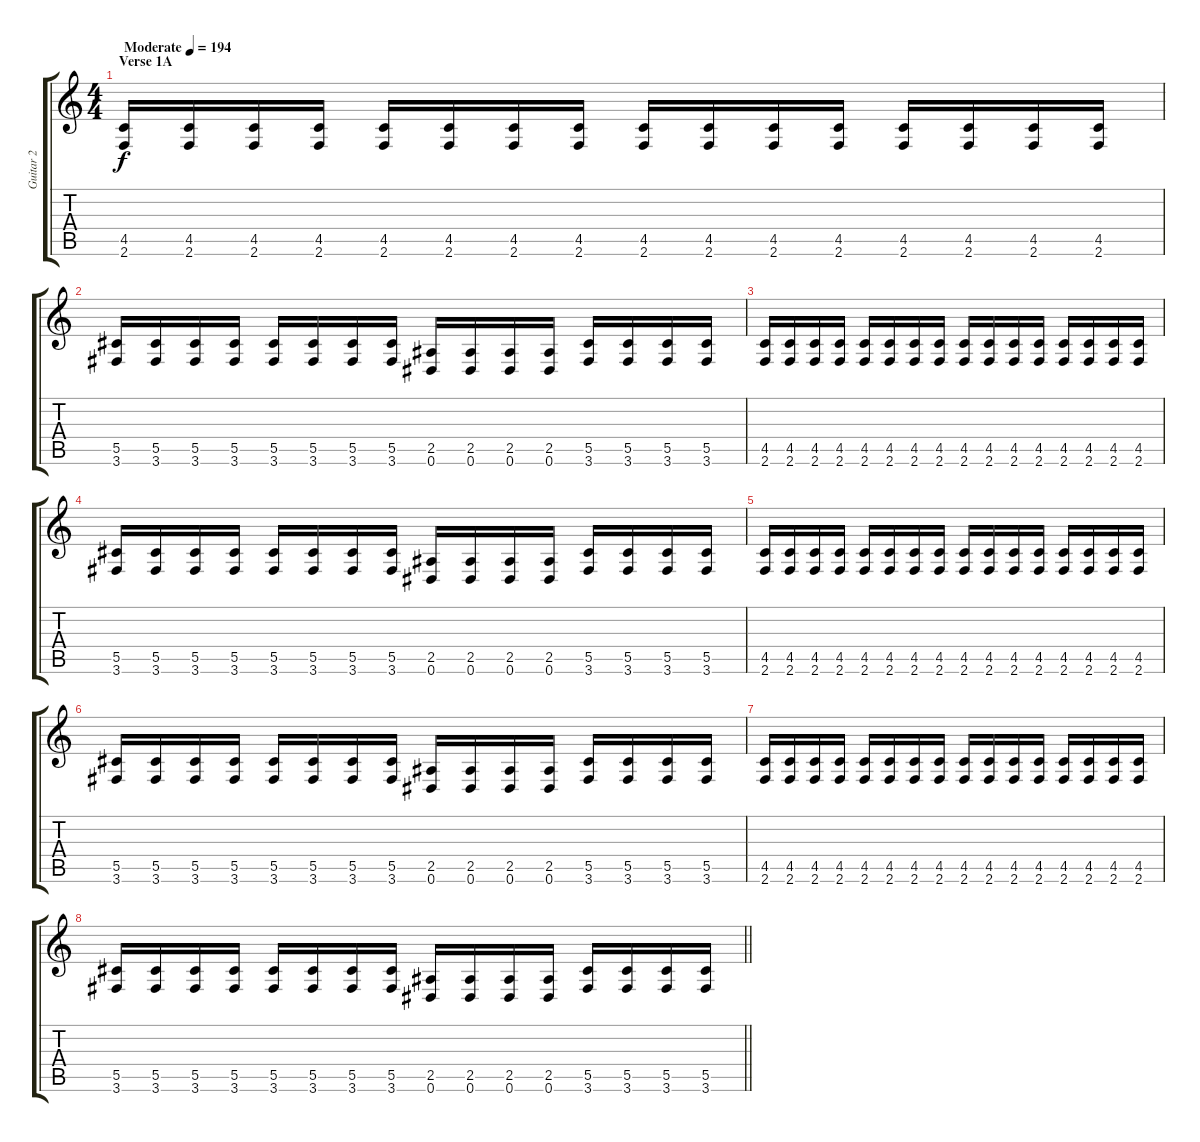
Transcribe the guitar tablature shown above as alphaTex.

\track ("Guitar 2" "Guitar 2") {instrument overdrivenguitar}
\staff {score tabs}
\tuning (Eb4 Bb3 Gb3 Db3 Ab2 Eb2) {hide}
\ts (4 4)
\section ("" "Verse 1A")
\tempo (194 "Moderate")
\clef g2
\ks c
(4.5 2.6).16{dy f instrument overdrivenguitar} (4.5 2.6).16 (4.5 2.6).16 (4.5 2.6).16 (4.5 2.6).16 (4.5 2.6).16 (4.5 2.6).16 (4.5 2.6).16 (4.5 2.6).16 (4.5 2.6).16 (4.5 2.6).16 (4.5 2.6).16 (4.5 2.6).16 (4.5 2.6).16 (4.5 2.6).16 (4.5 2.6).16 |
(5.5 3.6).16 (5.5 3.6).16 (5.5 3.6).16 (5.5 3.6).16 (5.5 3.6).16 (5.5 3.6).16 (5.5 3.6).16 (5.5 3.6).16 (2.5 0.6).16 (2.5 0.6).16 (2.5 0.6).16 (2.5 0.6).16 (5.5 3.6).16 (5.5 3.6).16 (5.5 3.6).16 (5.5 3.6).16 |
(4.5 2.6).16 (4.5 2.6).16 (4.5 2.6).16 (4.5 2.6).16 (4.5 2.6).16 (4.5 2.6).16 (4.5 2.6).16 (4.5 2.6).16 (4.5 2.6).16 (4.5 2.6).16 (4.5 2.6).16 (4.5 2.6).16 (4.5 2.6).16 (4.5 2.6).16 (4.5 2.6).16 (4.5 2.6).16 |
(5.5 3.6).16 (5.5 3.6).16 (5.5 3.6).16 (5.5 3.6).16 (5.5 3.6).16 (5.5 3.6).16 (5.5 3.6).16 (5.5 3.6).16 (2.5 0.6).16 (2.5 0.6).16 (2.5 0.6).16 (2.5 0.6).16 (5.5 3.6).16 (5.5 3.6).16 (5.5 3.6).16 (5.5 3.6).16 |
(4.5 2.6).16 (4.5 2.6).16 (4.5 2.6).16 (4.5 2.6).16 (4.5 2.6).16 (4.5 2.6).16 (4.5 2.6).16 (4.5 2.6).16 (4.5 2.6).16 (4.5 2.6).16 (4.5 2.6).16 (4.5 2.6).16 (4.5 2.6).16 (4.5 2.6).16 (4.5 2.6).16 (4.5 2.6).16 |
(5.5 3.6).16 (5.5 3.6).16 (5.5 3.6).16 (5.5 3.6).16 (5.5 3.6).16 (5.5 3.6).16 (5.5 3.6).16 (5.5 3.6).16 (2.5 0.6).16 (2.5 0.6).16 (2.5 0.6).16 (2.5 0.6).16 (5.5 3.6).16 (5.5 3.6).16 (5.5 3.6).16 (5.5 3.6).16 |
(4.5 2.6).16 (4.5 2.6).16 (4.5 2.6).16 (4.5 2.6).16 (4.5 2.6).16 (4.5 2.6).16 (4.5 2.6).16 (4.5 2.6).16 (4.5 2.6).16 (4.5 2.6).16 (4.5 2.6).16 (4.5 2.6).16 (4.5 2.6).16 (4.5 2.6).16 (4.5 2.6).16 (4.5 2.6).16 |
\barLineRight lightlight
(5.5 3.6).16 (5.5 3.6).16 (5.5 3.6).16 (5.5 3.6).16 (5.5 3.6).16 (5.5 3.6).16 (5.5 3.6).16 (5.5 3.6).16 (2.5 0.6).16 (2.5 0.6).16 (2.5 0.6).16 (2.5 0.6).16 (5.5 3.6).16 (5.5 3.6).16 (5.5 3.6).16 (5.5 3.6).16
